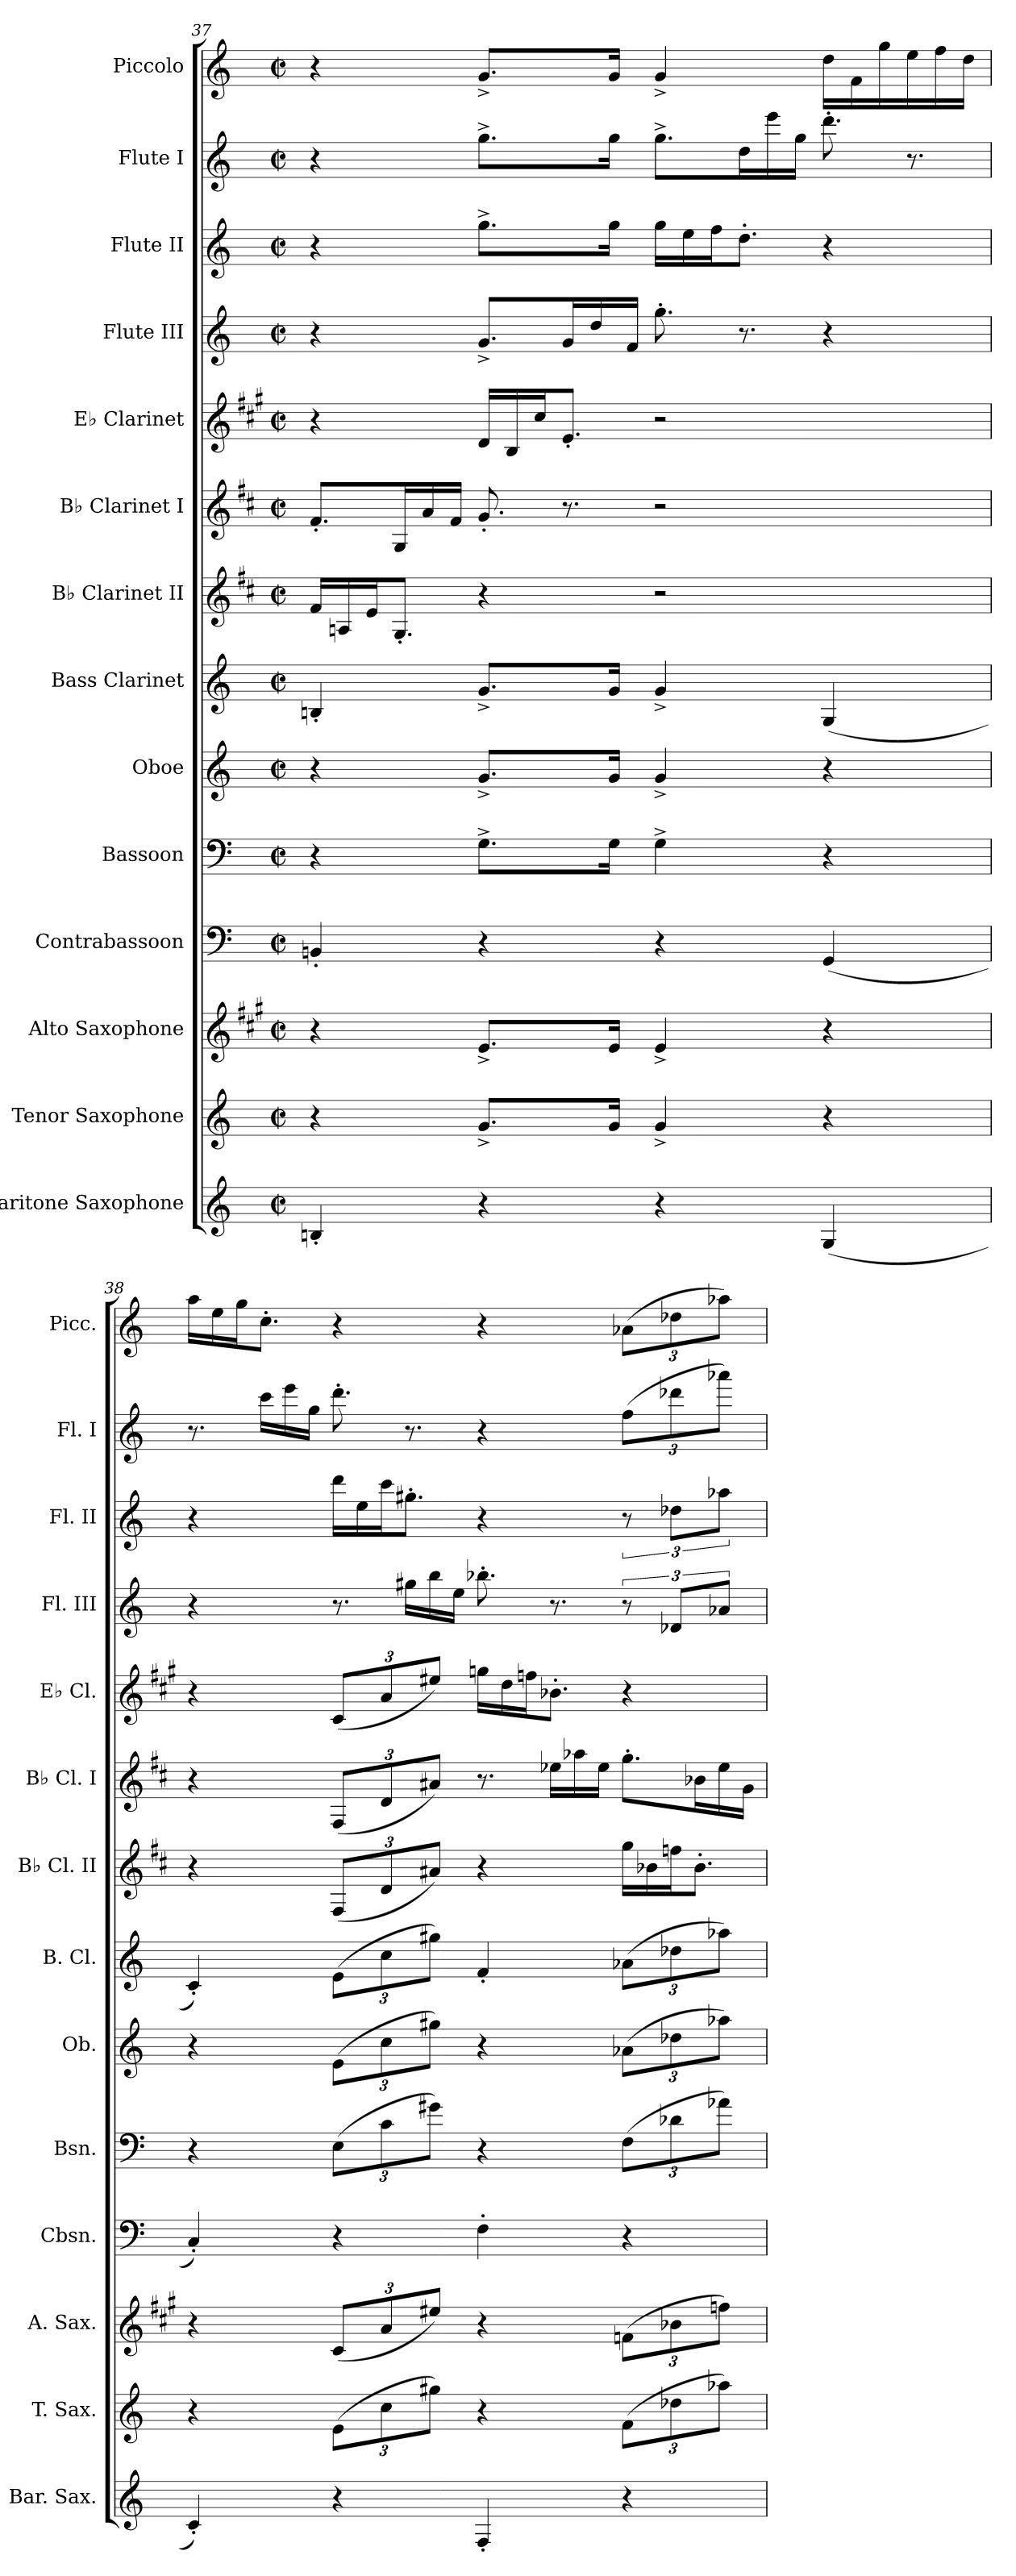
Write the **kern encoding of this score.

**kern	**kern	**kern	**kern	**kern	**kern	**kern	**kern	**kern	**kern	**kern	**kern	**kern	**kern
*part14	*part13	*part12	*part11	*part10	*part9	*part8	*part7	*part6	*part5	*part4	*part3	*part2	*part1
*staff14	*staff13	*staff12	*staff11	*staff10	*staff9	*staff8	*staff7	*staff6	*staff5	*staff4	*staff3	*staff2	*staff1
*I"Baritone Saxophone	*I"Tenor Saxophone	*I"Alto Saxophone	*I"Contrabassoon	*I"Bassoon	*I"Oboe	*I"Bass Clarinet	*I"B♭ Clarinet II	*I"B♭ Clarinet I	*I"E♭ Clarinet	*I"Flute III	*I"Flute II	*I"Flute I	*I"Piccolo
*I'Bar. Sax.	*I'T. Sax.	*I'A. Sax.	*I'Cbsn.	*I'Bsn.	*I'Ob.	*I'B. Cl.	*I'B♭ Cl. II	*I'B♭ Cl. I	*I'E♭ Cl.	*I'Fl. III	*I'Fl. II	*I'Fl. I	*I'Picc.
!!LO:PB:g=z
*clefG2	*clefG2	*clefG2	*clefF4	*clefF4	*clefG2	*clefG2	*clefG2	*clefG2	*clefG2	*clefG2	*clefG2	*clefG2	*clefG2
*ITrd12c21	*ITrd8c14	*ITrd5c9	*ITrd7c12	*	*	*ITrd8c14	*ITrd1c2	*ITrd1c2	*ITrd-2c-3	*	*	*	*ITrd-7c-12
*k[]	*k[]	*k[]	*k[]	*k[]	*k[]	*k[]	*k[]	*k[]	*k[]	*k[]	*k[]	*k[]	*k[]
*M2/2	*M2/2	*M2/2	*M2/2	*M2/2	*M2/2	*M2/2	*M2/2	*M2/2	*M2/2	*M2/2	*M2/2	*M2/2	*M2/2
*met(c|)	*met(c|)	*met(c|)	*met(c|)	*met(c|)	*met(c|)	*met(c|)	*met(c|)	*met(c|)	*met(c|)	*met(c|)	*met(c|)	*met(c|)	*met(c|)
*	*	*	*	*	*	*	*Xtuplet	*Xtuplet	*	*	*	*	*
=37	=37	=37	=37	=37	=37	=37	=37	=37	=37	=37	=37	=37	=37
4BBn'/	4r	4r	4BBBn'/	4r	4r	4BBn'/	24e/LL	12.e'/L	4r	4r	4r	4r	4r
.	.	.	.	.	.	.	24Gn/	.	.	.	.	.	.
.	.	.	.	.	.	.	24d/J	.	.	.	.	.	.
.	.	.	.	.	.	.	12.F'/J	24F/L	.	.	.	.	.
.	.	.	.	.	.	.	.	24g/	.	.	.	.	.
.	.	.	.	.	.	.	.	24e/JJ	.	.	.	.	.
*	*	*	*	*	*	*	*	*	*Xtuplet	*Xtuplet	*	*	*
4r	8.G^/L	8.G^/L	4r	8.G^\L	8.g^/L	8.G^/L	4r	12.f'/	24f/LL	12.g^/L	8.gg^\L	8.gg^\L	8.gg^/L
.	.	.	.	.	.	.	.	.	24d/	.	.	.	.
.	.	.	.	.	.	.	.	.	24ee/J	.	.	.	.
.	.	.	.	.	.	.	.	12.r	12.g'/J	24g/L	.	.	.
.	.	.	.	.	.	.	.	.	.	24dd/	.	.	.
.	16G/Jk	16G/Jk	.	16G\Jk	16g/Jk	16G/Jk	.	.	.	.	16gg\Jk	16gg\Jk	16gg/Jk
.	.	.	.	.	.	.	.	.	.	24f/JJ	.	.	.
*	*	*	*	*	*	*	*	*	*	*	*Xtuplet	*Xtuplet	*
4r	4G^/	4G^/	4r	4G^\	4g^/	4G^/	2r	2r	2r	12.gg'\	24gg\LL	12.gg^\L	4gg^/
.	.	.	.	.	.	.	.	.	.	.	24ee\	.	.
.	.	.	.	.	.	.	.	.	.	.	24ff\J	.	.
.	.	.	.	.	.	.	.	.	.	12.r	12.dd'\J	24dd\L	.
.	.	.	.	.	.	.	.	.	.	.	.	24eee\	.
.	.	.	.	.	.	.	.	.	.	.	.	24gg\JJ	.
*	*	*	*	*	*	*	*	*	*	*	*	*	*Xtuplet
(<4GG/	4r	4r	(<4GGG/	4r	4r	(<4GG/	.	.	.	4r	4r	12.ddd'\	24ddd\LL
.	.	.	.	.	.	.	.	.	.	.	.	.	24ff\
.	.	.	.	.	.	.	.	.	.	.	.	.	24ggg\
.	.	.	.	.	.	.	.	.	.	.	.	12.r	24eee\
.	.	.	.	.	.	.	.	.	.	.	.	.	24fff\
.	.	.	.	.	.	.	.	.	.	.	.	.	24ddd\JJ
=38	=38	=38	=38	=38	=38	=38	=38	=38	=38	=38	=38	=38	=38
4C'/)	4r	4r	4CC'/)	4r	4r	4C'/)	4r	4r	4r	4r	4r	12.r	24aaa\LL
.	.	.	.	.	.	.	.	.	.	.	.	.	24eee\
.	.	.	.	.	.	.	.	.	.	.	.	.	24ggg\J
.	.	.	.	.	.	.	.	.	.	.	.	24ccc\LL	12.ccc'\J
.	.	.	.	.	.	.	.	.	.	.	.	24eee\	.
.	.	.	.	.	.	.	.	.	.	.	.	24gg\JJ	.
*	*Xbrackettup	*Xbrackettup	*	*Xbrackettup	*Xbrackettup	*Xbrackettup	*tuplet	*	*	*	*	*	*
*	*	*	*	*	*	*	*Xbrackettup	*tuplet	*	*	*	*	*
*	*	*	*	*	*	*	*	*Xbrackettup	*tuplet	*	*	*	*
*	*	*	*	*	*	*	*	*	*Xbrackettup	*	*	*	*
4r	(>12E\L	(<12E/L	4r	(>12E\L	(>12e\L	(>12E\L	(<12E/L	(<12E/L	(<12e/L	12.r	24ddd\LL	12.ddd'\	4r
.	.	.	.	.	.	.	.	.	.	.	24ee\	.	.
.	12c\	12c/	.	12c\	12cc\	12c\	12c/	12c/	12cc/	.	24ccc\J	.	.
.	.	.	.	.	.	.	.	.	.	24gg#X\LL	12.gg#X'\J	12.r	.
.	12g#X\J)	12g#X/J)	.	12g#X\J)	12gg#X\J)	12g#X\J)	12g#X/J)	12g#X/J)	12gg#X/J)	24bb\	.	.	.
.	.	.	.	.	.	.	.	.	.	24ee\JJ	.	.	.
*	*	*	*	*	*	*	*	*Xtuplet	*Xtuplet	*	*	*	*
4FF'/	4r	4r	4FF'\	4r	4r	4F'/	4r	12.r	24bb-X\LL	12.bb-X'\	4r	4r	4r
.	.	.	.	.	.	.	.	.	24ff\	.	.	.	.
.	.	.	.	.	.	.	.	.	24aa-X\J	.	.	.	.
.	.	.	.	.	.	.	.	24dd-X\LL	12.dd-X'\J	12.r	.	.	.
.	.	.	.	.	.	.	.	24gg-X\	.	.	.	.	.
.	.	.	.	.	.	.	.	24dd-\JJ	.	.	.	.	.
*	*	*	*	*	*	*	*Xtuplet	*	*	*tuplet	*tuplet	*tuplet	*
*	*	*	*	*	*	*	*	*	*	*	*	*Xbrackettup	*tuplet
*	*	*	*	*	*	*	*	*	*	*	*	*	*Xbrackettup
4r	(>12F\L	(>12A-X\L	4r	(>12F\L	(>12a-X\L	(>12A-X\L	24ff\LL	12.ff'\L	4r	12r	12r	(>12ff\L	(>12aa-X\L
.	.	.	.	.	.	.	24a-X\	.	.	.	.	.	.
.	12d-X\	12d-X\	.	12d-X\	12dd-X\	12d-X\	24ee-X\J	.	.	12d-X/L	12dd-X\L	12ddd-X\	12ddd-X\
.	.	.	.	.	.	.	12.a-'\J	24a-X\L	.	.	.	.	.
.	12a-X\J)	12a-X\J)	.	12a-X\J)	12aa-X\J)	12a-X\J)	.	24dd-\	.	12a-X/J	12aa-X\J	12aaa-X\J)	12aaa-X\J)
.	.	.	.	.	.	.	.	24f\JJ	.	.	.	.	.
=	=	=	=	=	=	=	=	=	=	=	=	=	=
*-	*-	*-	*-	*-	*-	*-	*-	*-	*-	*-	*-	*-	*-
